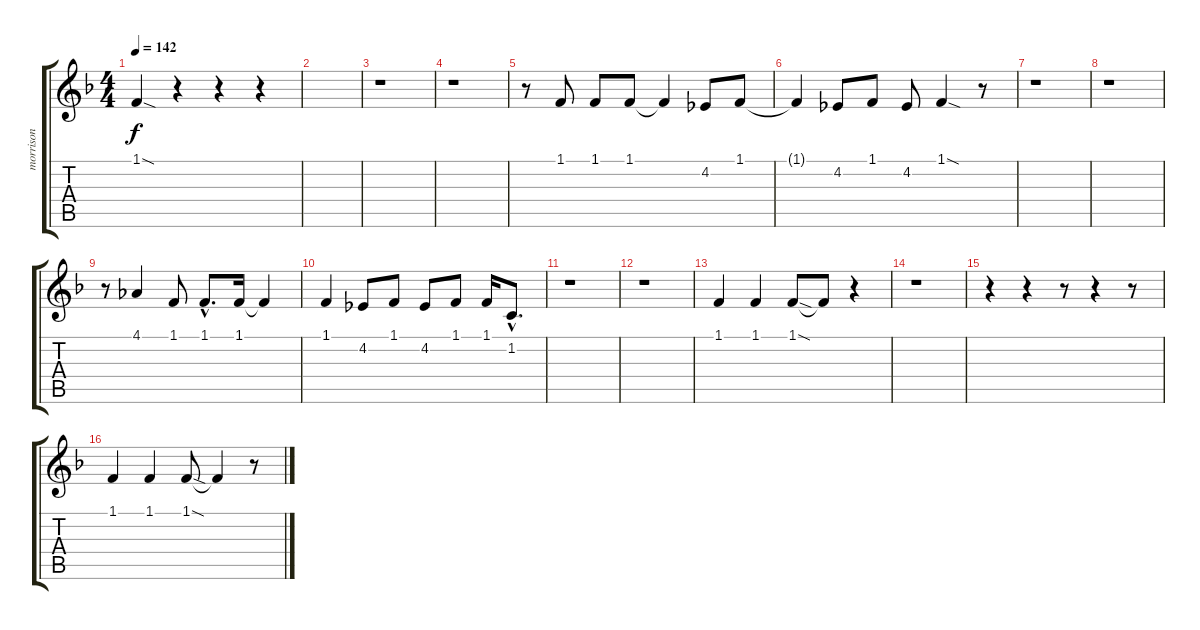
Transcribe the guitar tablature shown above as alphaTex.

\track ("morrison" "morrison") {instrument baritonesax}
\staff {score tabs}
\tuning (E4 B3 G3 D3 A2 E2) {hide}
\ts (4 4)
\tempo 142
\clef g2
\ks f
1.1{sod}.4{dy f} r.4 r.4 r.4 |
|
r.1 |
r.1 |
r.8 1.1.8 1.1.8 1.1.8 1.1{t}.4 4.2.8 1.1.8 |
1.1{t}.4 4.2.8 1.1.8 4.2.8 1.1{sod}.4 r.8 |
r.1 |
r.1 |
r.8 4.1.4 1.1.8 1.1{hac}.8{d} 1.1.16 1.1{t}.4 |
1.1.4 4.2.8 1.1.8 4.2.8 1.1.8 1.1.16 1.2{hac}.8{d} |
r.1 |
r.1 |
1.1.4 1.1.4 1.1{sod}.8 1.1{t}.8 r.4 |
r.1 |
r.4 r.4 r.8 r.4 r.8 |
1.1.4 1.1.4 1.1{sod}.8 1.1{t}.4 r.8
